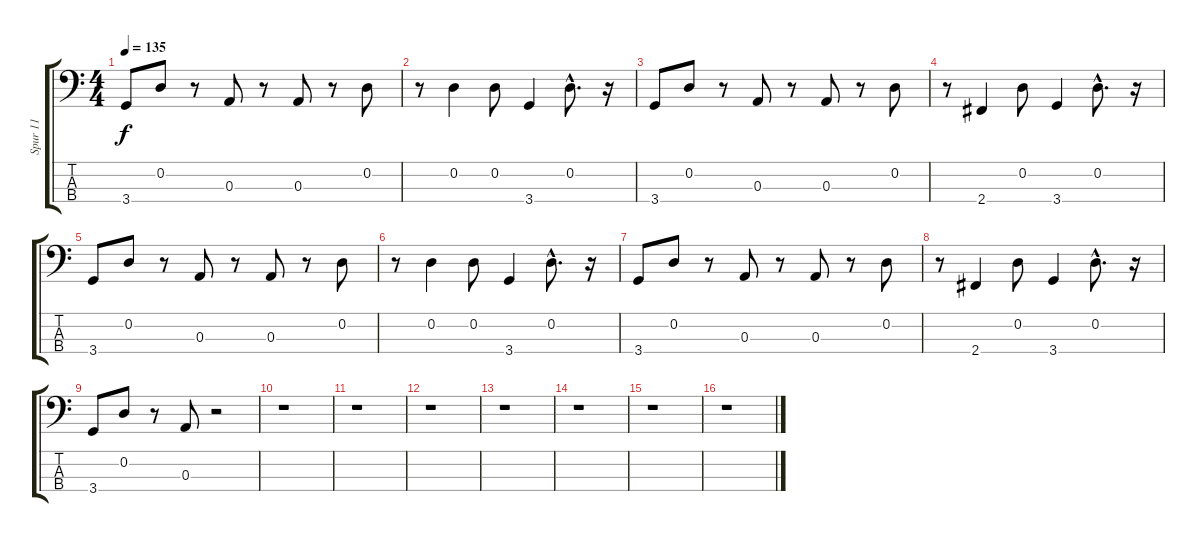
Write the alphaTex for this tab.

\track ("Spur 11" "Spur 11") {instrument electricbassfinger}
\staff {score tabs}
\tuning (G2 D2 A1 E1) {hide}
\ts (4 4)
\tempo 135
\clef f4
\ks c
3.4.8{dy f} 0.2.8 r.8 0.3.8 r.8 0.3.8 r.8 0.2.8 |
r.8 0.2.4 0.2.8 3.4.4 0.2{hac}.8{d} r.16 |
3.4.8 0.2.8 r.8 0.3.8 r.8 0.3.8 r.8 0.2.8 |
r.8 2.4.4 0.2.8 3.4.4 0.2{hac}.8{d} r.16 |
3.4.8 0.2.8 r.8 0.3.8 r.8 0.3.8 r.8 0.2.8 |
r.8 0.2.4 0.2.8 3.4.4 0.2{hac}.8{d} r.16 |
3.4.8 0.2.8 r.8 0.3.8 r.8 0.3.8 r.8 0.2.8 |
r.8 2.4.4 0.2.8 3.4.4 0.2{hac}.8{d} r.16 |
3.4.8 0.2.8 r.8 0.3.8 r.2 |
r.1 |
r.1 |
r.1 |
r.1 |
r.1 |
r.1 |
r.1
